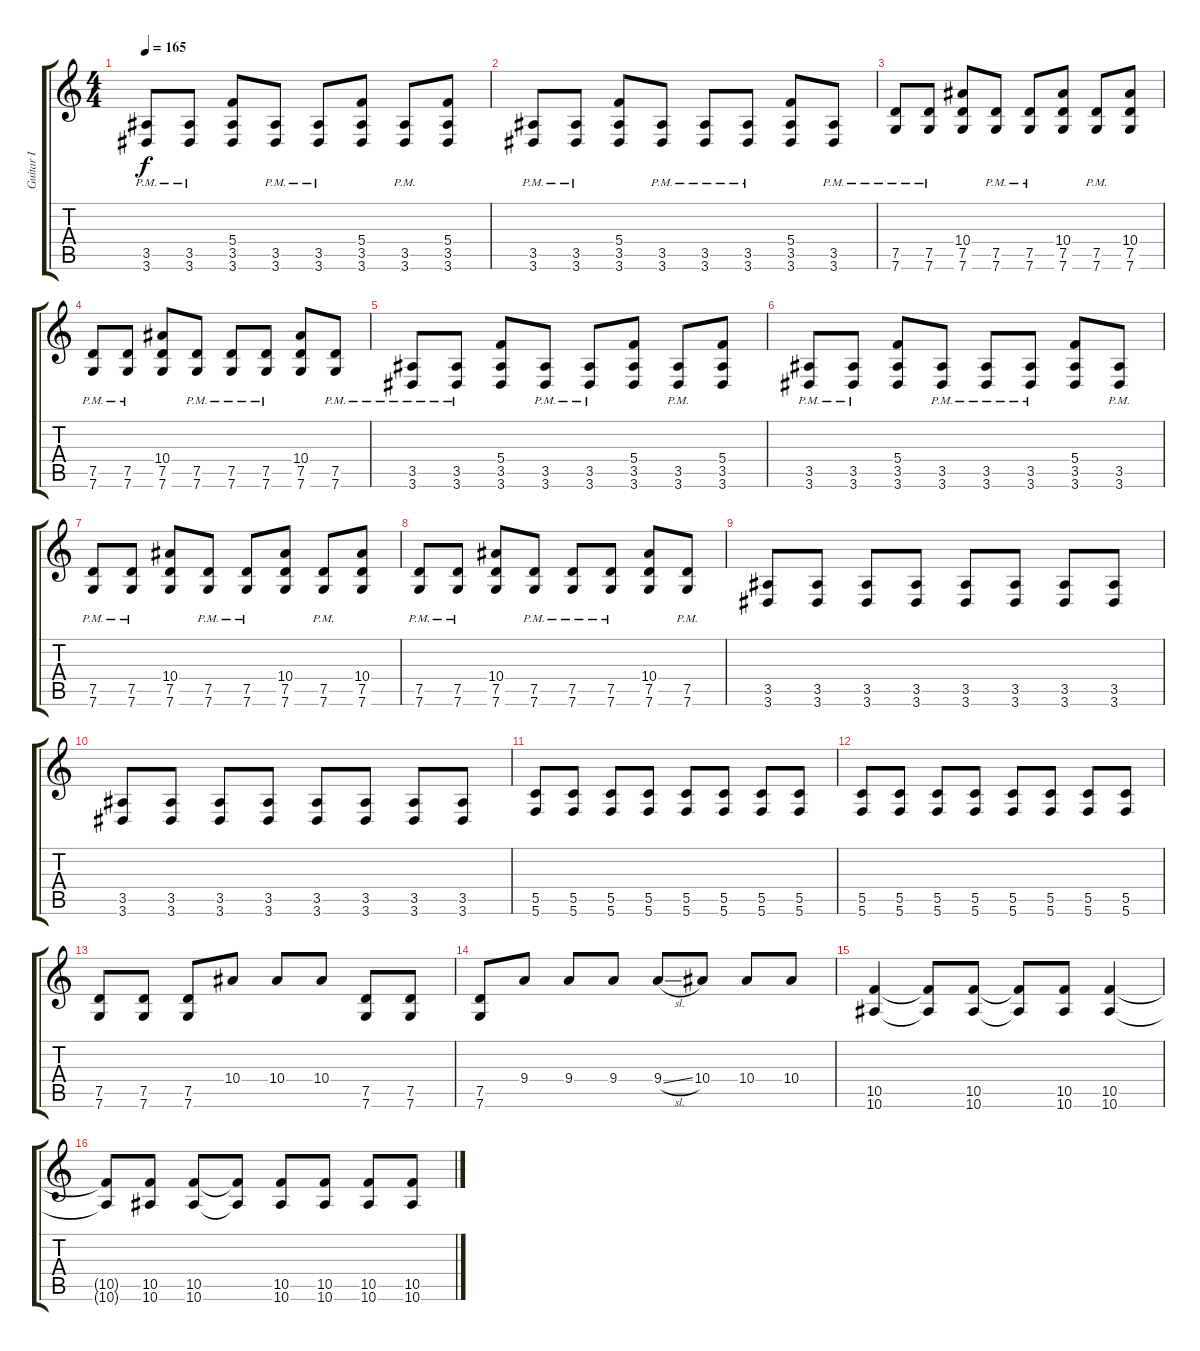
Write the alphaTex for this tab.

\track ("Guitar I" "Guitar I") {instrument distortionguitar}
\staff {score tabs}
\tuning (D4 A3 F3 C3 G2 C2) {hide}
\ts (4 4)
\tempo 165
\clef g2
\ks c
(3.5 3.6{pm}).8{dy f} (3.5 3.6{pm}).8 (5.4 3.5 3.6).8 (3.5 3.6{pm}).8 (3.5 3.6{pm}).8 (5.4 3.5 3.6).8 (3.5 3.6{pm}).8 (5.4 3.5 3.6).8 |
(3.5 3.6{pm}).8 (3.5 3.6{pm}).8 (5.4 3.5 3.6).8 (3.5 3.6{pm}).8 (3.5 3.6{pm}).8 (3.5 3.6{pm}).8 (5.4 3.5 3.6).8 (3.5{pm} 3.6).8 |
(7.5 7.6{pm}).8 (7.5 7.6{pm}).8 (10.4 7.5 7.6).8 (7.5 7.6{pm}).8 (7.5 7.6{pm}).8 (10.4 7.5 7.6).8 (7.5 7.6{pm}).8 (10.4 7.5 7.6).8 |
(7.5 7.6{pm}).8 (7.5 7.6{pm}).8 (10.4 7.5 7.6).8 (7.5 7.6{pm}).8 (7.5 7.6{pm}).8 (7.5{pm} 7.6).8 (10.4 7.5 7.6).8 (7.5{pm} 7.6).8 |
(3.5 3.6{pm}).8 (3.5 3.6{pm}).8 (5.4 3.5 3.6).8 (3.5 3.6{pm}).8 (3.5 3.6{pm}).8 (5.4 3.5 3.6).8 (3.5 3.6{pm}).8 (5.4 3.5 3.6).8 |
(3.5 3.6{pm}).8 (3.5 3.6{pm}).8 (5.4 3.5 3.6).8 (3.5 3.6{pm}).8 (3.5 3.6{pm}).8 (3.5 3.6{pm}).8 (5.4 3.5 3.6).8 (3.5{pm} 3.6).8 |
(7.5 7.6{pm}).8 (7.5 7.6{pm}).8 (10.4 7.5 7.6).8 (7.5 7.6{pm}).8 (7.5 7.6{pm}).8 (10.4 7.5 7.6).8 (7.5 7.6{pm}).8 (10.4 7.5 7.6).8 |
(7.5 7.6{pm}).8 (7.5 7.6{pm}).8 (10.4 7.5 7.6).8 (7.5 7.6{pm}).8 (7.5 7.6{pm}).8 (7.5{pm} 7.6).8 (10.4 7.5 7.6).8 (7.5{pm} 7.6).8 |
(3.5 3.6).8 (3.5 3.6).8 (3.5 3.6).8 (3.5 3.6).8 (3.5 3.6).8 (3.5 3.6).8 (3.5 3.6).8 (3.5 3.6).8 |
(3.5 3.6).8 (3.5 3.6).8 (3.5 3.6).8 (3.5 3.6).8 (3.5 3.6).8 (3.5 3.6).8 (3.5 3.6).8 (3.5 3.6).8 |
(5.5 5.6).8 (5.5 5.6).8 (5.5 5.6).8 (5.5 5.6).8 (5.5 5.6).8 (5.5 5.6).8 (5.5 5.6).8 (5.5 5.6).8 |
(5.5 5.6).8 (5.5 5.6).8 (5.5 5.6).8 (5.5 5.6).8 (5.5 5.6).8 (5.5 5.6).8 (5.5 5.6).8 (5.5 5.6).8 |
(7.5 7.6).8 (7.5 7.6).8 (7.5 7.6).8 10.4.8 10.4.8 10.4.8 (7.5 7.6).8 (7.5 7.6).8 |
(7.5 7.6).8 9.4.8 9.4.8 9.4.8 9.4{sl}.8 10.4.8 10.4.8 10.4.8 |
(10.5 10.6).4 (10.5{t} 10.6{t}).8 (10.5 10.6).8 (10.5{t} 10.6{t}).8 (10.5 10.6).8 (10.5 10.6).4 |
(10.5{t} 10.6{t}).8 (10.5 10.6).8 (10.5 10.6).8 (10.5{t} 10.6{t}).8 (10.5 10.6).8 (10.5 10.6).8 (10.5 10.6).8 (10.5 10.6).8
